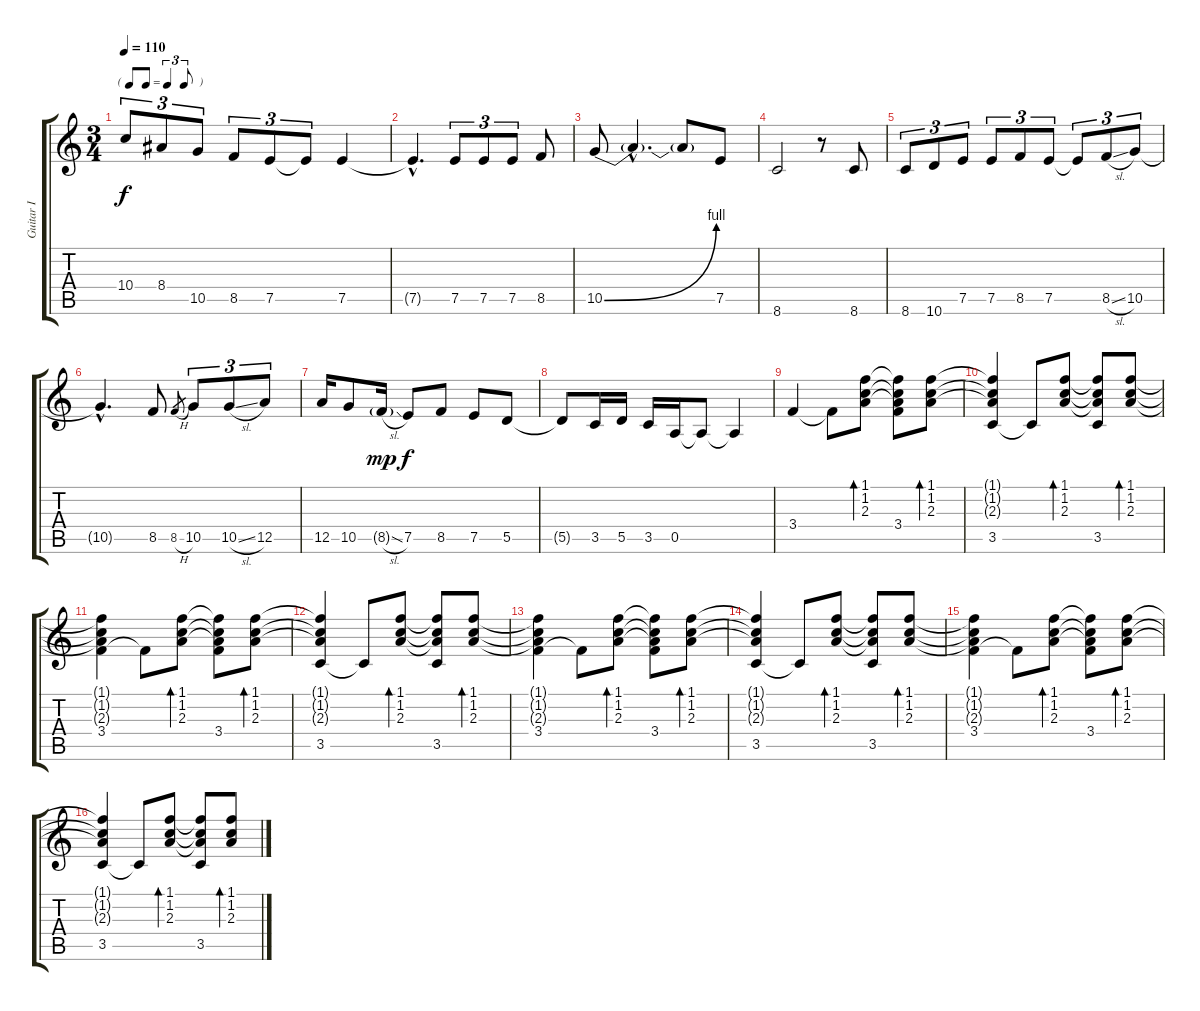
\track ("Guitar I" "Guitar I") {instrument electricguitarjazz}
\staff {score tabs}
\tuning (E4 B3 G3 D3 A2 E2) {hide}
\ts (3 4)
\tf triplet8th
\tempo 110
\clef g2
\ks c
10.4.8{tu (3 2) dy f} 8.4.8{tu (3 2)} 10.5.8{tu (3 2)} 8.5.8{tu (3 2)} 7.5.8{tu (3 2)} 7.5{t}.8{tu (3 2)} 7.5.4 |
7.5{hac t}.4{d} 7.5.8{tu (3 2)} 7.5.8{tu (3 2)} 7.5.8{tu (3 2)} 8.5.8 |
10.5{be (bend 0 0 60 4)}.8 10.5{hac t}.4{d} 10.5{t}.8 7.5.8 |
8.6.2 r.8 8.6.8 |
8.6.8{tu (3 2)} 10.6.8{tu (3 2)} 7.5.8{tu (3 2)} 7.5.8{tu (3 2)} 8.5.8{tu (3 2)} 7.5.8{tu (3 2)} 7.5{t}.8{tu (3 2)} 8.5{sl}.8{tu (3 2)} 10.5.8{tu (3 2)} |
10.5{hac t}.4{d} 8.5.8 8.5{h}.8{gr} 10.5.8{tu (3 2)} 10.5{sl}.8{tu (3 2)} 12.5.8{tu (3 2)} |
12.5.16 10.5.8 8.5{sl g}.16{dy mp} 7.5.8{dy f} 8.5.8 7.5.8 5.5.8 |
5.5{t}.8 3.5.16 5.5.16 3.5.16 0.5.16 0.5{t}.8 0.5{t}.4 |
3.4.4{volume 6} 3.4{t}.8 (1.1 1.2 2.3).8{bd 120} (1.1{t} 1.2{t} 2.3{t} 3.4).8 (1.1 1.2 2.3).8{bd 120} |
(1.1{t} 1.2{t} 2.3{t} 3.5).4 3.5{t}.8 (1.1 1.2 2.3).8{bd 120} (1.1{t} 1.2{t} 2.3{t} 3.5).8 (1.1 1.2 2.3).8{bd 120} |
(1.1{t} 1.2{t} 2.3{t} 3.4).4 3.4{t}.8 (1.1 1.2 2.3).8{bd 120} (1.1{t} 1.2{t} 2.3{t} 3.4).8 (1.1 1.2 2.3).8{bd 120} |
(1.1{t} 1.2{t} 2.3{t} 3.5).4 3.5{t}.8 (1.1 1.2 2.3).8{bd 120} (1.1{t} 1.2{t} 2.3{t} 3.5).8 (1.1 1.2 2.3).8{bd 120} |
(1.1{t} 1.2{t} 2.3{t} 3.4).4 3.4{t}.8 (1.1 1.2 2.3).8{bd 120} (1.1{t} 1.2{t} 2.3{t} 3.4).8 (1.1 1.2 2.3).8{bd 120} |
(1.1{t} 1.2{t} 2.3{t} 3.5).4 3.5{t}.8 (1.1 1.2 2.3).8{bd 120} (1.1{t} 1.2{t} 2.3{t} 3.5).8 (1.1 1.2 2.3).8{bd 120} |
(1.1{t} 1.2{t} 2.3{t} 3.4).4 3.4{t}.8 (1.1 1.2 2.3).8{bd 120} (1.1{t} 1.2{t} 2.3{t} 3.4).8 (1.1 1.2 2.3).8{bd 120} |
(1.1{t} 1.2{t} 2.3{t} 3.5).4 3.5{t}.8 (1.1 1.2 2.3).8{bd 120} (1.1{t} 1.2{t} 2.3{t} 3.5).8 (1.1 1.2 2.3).8{bd 120}
